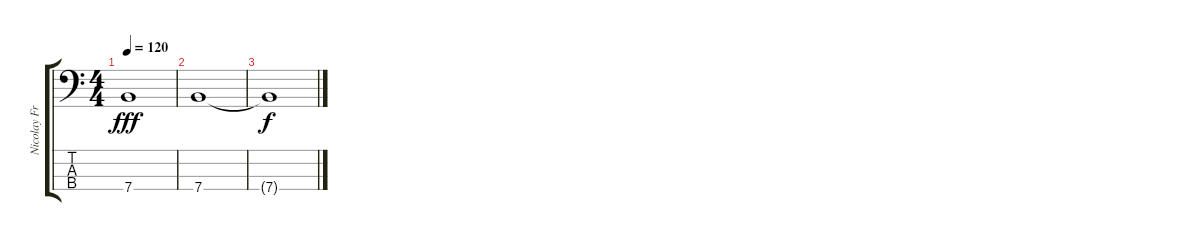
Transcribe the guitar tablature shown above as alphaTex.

\track ("Nicolay Fraiture - Bass" "Nicolay Fr") {instrument electricbasspick}
\staff {score tabs}
\tuning (G2 D2 A1 E1) {hide}
\ts (4 4)
\tempo 120
\clef f4
\ks c
7.4{t}.1{dy fff} |
7.4.1{volume 0} |
7.4{t}.1{dy f}
